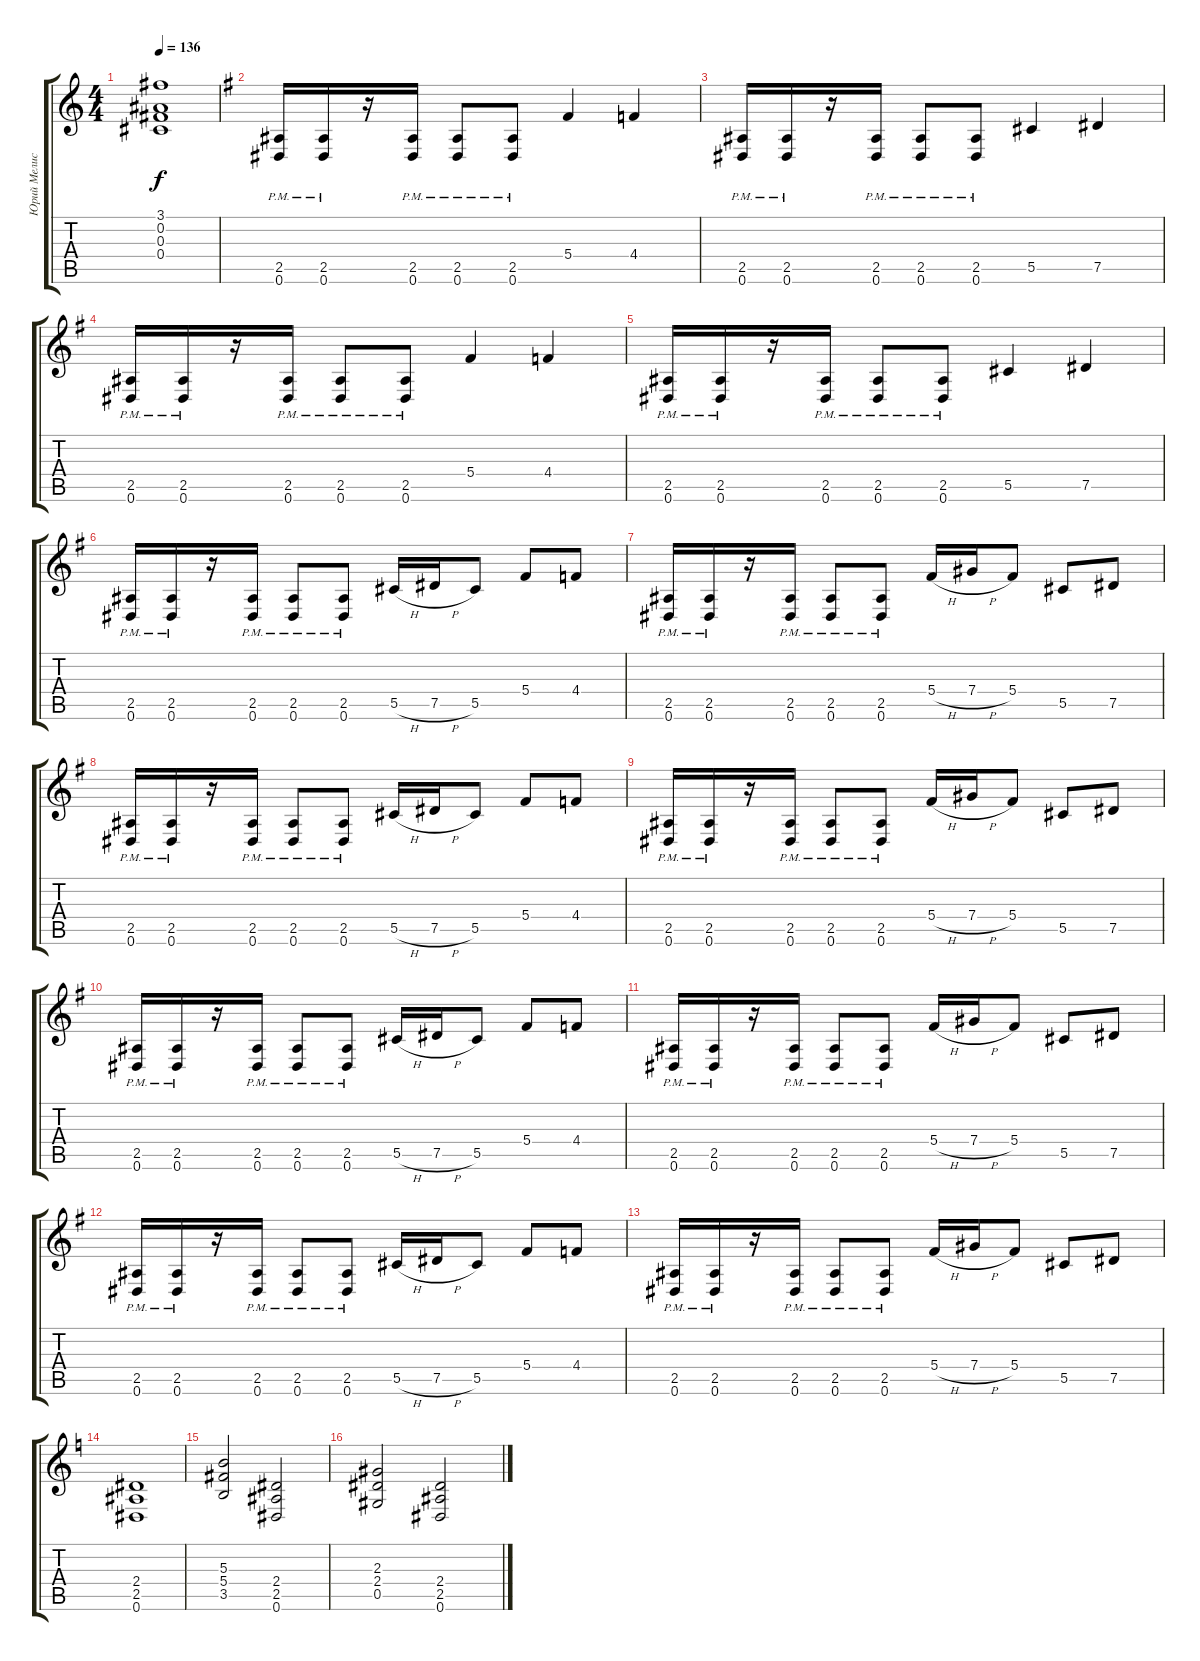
\track ("Юрий Мелисов" "Юрий Мелис") {instrument distortionguitar}
\staff {score tabs}
\tuning (Eb4 Bb3 Gb3 Db3 Ab2 Eb2) {hide}
\ts (4 4)
\tempo 136
\clef g2
\ks c
(3.1{t} 0.2{t} 0.3{t} 0.4{t}).1{dy f} |
\ks g
(2.5{pm} 0.6{pm}).16{volume 13} (2.5{pm} 0.6{pm}).16 r.16 (2.5{pm} 0.6{pm}).16 (2.5{pm} 0.6{pm}).8 (2.5{pm} 0.6{pm}).8 5.4.4 4.4.4 |
(2.5{pm} 0.6{pm}).16 (2.5{pm} 0.6{pm}).16 r.16 (2.5{pm} 0.6{pm}).16 (2.5{pm} 0.6{pm}).8 (2.5{pm} 0.6{pm}).8 5.5.4 7.5.4 |
(2.5{pm} 0.6{pm}).16 (2.5{pm} 0.6{pm}).16 r.16 (2.5{pm} 0.6{pm}).16 (2.5{pm} 0.6{pm}).8 (2.5{pm} 0.6{pm}).8 5.4.4 4.4.4 |
(2.5{pm} 0.6{pm}).16 (2.5{pm} 0.6{pm}).16 r.16 (2.5{pm} 0.6{pm}).16 (2.5{pm} 0.6{pm}).8 (2.5{pm} 0.6{pm}).8 5.5.4 7.5.4 |
(2.5{pm} 0.6{pm}).16 (2.5{pm} 0.6{pm}).16 r.16 (2.5{pm} 0.6{pm}).16 (2.5{pm} 0.6{pm}).8 (2.5{pm} 0.6{pm}).8 5.5{h}.16 7.5{h}.16 5.5.8 5.4.8 4.4.8 |
(2.5{pm} 0.6{pm}).16 (2.5{pm} 0.6{pm}).16 r.16 (2.5{pm} 0.6{pm}).16 (2.5{pm} 0.6{pm}).8 (2.5{pm} 0.6{pm}).8 5.4{h}.16 7.4{h}.16 5.4.8 5.5.8 7.5.8 |
(2.5{pm} 0.6{pm}).16 (2.5{pm} 0.6{pm}).16 r.16 (2.5{pm} 0.6{pm}).16 (2.5{pm} 0.6{pm}).8 (2.5{pm} 0.6{pm}).8 5.5{h}.16 7.5{h}.16 5.5.8 5.4.8 4.4.8 |
(2.5{pm} 0.6{pm}).16 (2.5{pm} 0.6{pm}).16 r.16 (2.5{pm} 0.6{pm}).16 (2.5{pm} 0.6{pm}).8 (2.5{pm} 0.6{pm}).8 5.4{h}.16 7.4{h}.16 5.4.8 5.5.8 7.5.8 |
(2.5{pm} 0.6{pm}).16 (2.5{pm} 0.6{pm}).16 r.16 (2.5{pm} 0.6{pm}).16 (2.5{pm} 0.6{pm}).8 (2.5{pm} 0.6{pm}).8 5.5{h}.16 7.5{h}.16 5.5.8 5.4.8 4.4.8 |
(2.5{pm} 0.6{pm}).16 (2.5{pm} 0.6{pm}).16 r.16 (2.5{pm} 0.6{pm}).16 (2.5{pm} 0.6{pm}).8 (2.5{pm} 0.6{pm}).8 5.4{h}.16 7.4{h}.16 5.4.8 5.5.8 7.5.8 |
(2.5{pm} 0.6{pm}).16 (2.5{pm} 0.6{pm}).16 r.16 (2.5{pm} 0.6{pm}).16 (2.5{pm} 0.6{pm}).8 (2.5{pm} 0.6{pm}).8 5.5{h}.16 7.5{h}.16 5.5.8 5.4.8 4.4.8 |
(2.5{pm} 0.6{pm}).16 (2.5{pm} 0.6{pm}).16 r.16 (2.5{pm} 0.6{pm}).16 (2.5{pm} 0.6{pm}).8 (2.5{pm} 0.6{pm}).8 5.4{h}.16 7.4{h}.16 5.4.8 5.5.8 7.5.8 |
\ks c
(2.4 2.5 0.6).1 |
(5.3 5.4 3.5).2 (2.4 2.5 0.6).2 |
(2.3 2.4 0.5).2 (2.4 2.5 0.6).2
